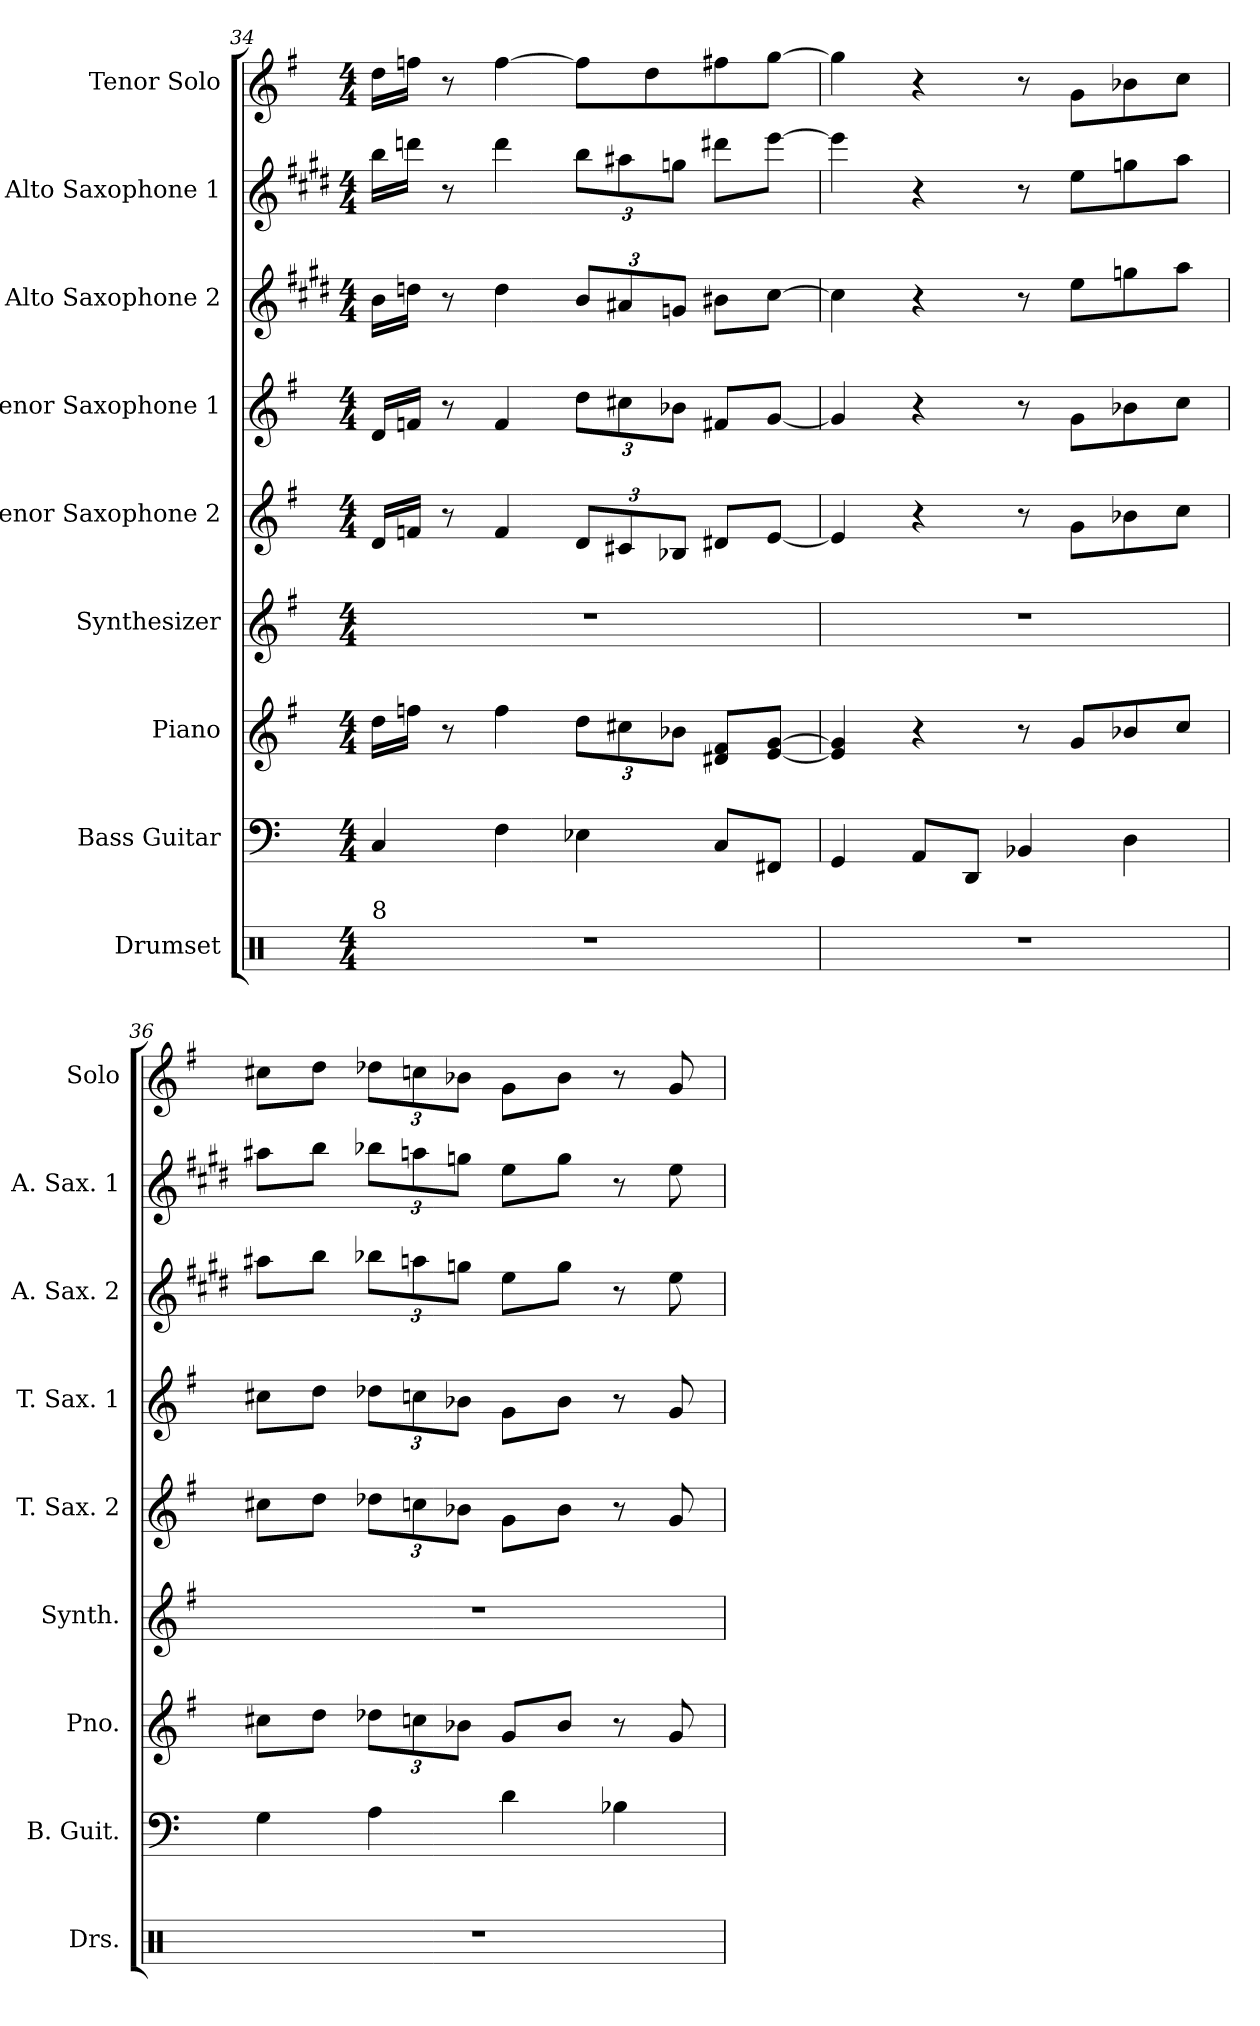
**kern	**kern	**kern	**kern	**kern	**kern	**kern	**kern	**kern
*part9	*part8	*part7	*part6	*part5	*part4	*part3	*part2	*part1
*staff9	*staff8	*staff7	*staff6	*staff5	*staff4	*staff3	*staff2	*staff1
*I"Drumset	*I"Bass Guitar	*I"Piano	*I"Synthesizer	*I"Tenor Saxophone 2	*I"Tenor Saxophone 1	*I"Alto Saxophone 2	*I"Alto Saxophone 1	*I"Tenor Solo
*I'Drs.	*I'B. Guit.	*I'Pno.	*I'Synth.	*I'T. Sax. 2	*I'T. Sax. 1	*I'A. Sax. 2	*I'A. Sax. 1	*I'Solo
!!LO:PB:g=z
*clefX	*clefF4	*clefG2	*clefG2	*clefG2	*clefG2	*clefG2	*clefG2	*clefG2
*	*ITrd7c12	*	*	*ITrd8c14	*ITrd8c14	*ITrd5c9	*ITrd5c9	*ITrd8c14
*k[]	*k[]	*k[f#]	*k[f#]	*k[f#]	*k[f#]	*k[f#]	*k[f#]	*k[f#]
*M4/4	*M4/4	*M4/4	*M4/4	*M4/4	*M4/4	*M4/4	*M4/4	*M4/4
=34	=34	=34	=34	=34	=34	=34	=34	=34
!LO:TX:a:t=8	!	!	!	!	!	!	!	!
1r	4CC/	16dd\LL	1r	16D/LL	16D/LL	16d\LL	16dd\LL	16d\LL
.	.	16ffn\JJ	.	16Fn/JJ	16Fn/JJ	16fn\JJ	16ffn\JJ	16fn\JJ
.	.	8r	.	8r	8r	8r	8r	8r
.	4FF\	4ff\	.	4F/	4F/	4f\	4ff\	[4f\
*	*	*Xbrackettup	*	*Xbrackettup	*Xbrackettup	*Xbrackettup	*Xbrackettup	*
.	4EE-X\	12dd\L	.	12D/L	12d\L	12d/L	12dd\L	8f\L]
.	.	12cc#X\	.	12C#X/	12c#X\	12c#X/	12cc#X\	.
.	.	.	.	.	.	.	.	8d\
.	.	12b-X\J	.	12BB-X/J	12B-X\J	12B-X/J	12b-X\J	.
.	8CC/L	8d#X/ 8f#/L	.	8D#X/L	8F#X/L	8d#X\L	8ff#X\L	8f#X\
.	8FFF#X/J	[8e/ [8g/J	.	[8E/J	[8G/J	[8e\J	[8gg\J	[8g\J
=35	=35	=35	=35	=35	=35	=35	=35	=35
1r	4GGG/	4e/] 4g/]	1r	4E/]	4G/]	4e\]	4gg\]	4g\]
.	8AAA/L	4r	.	4r	4r	4r	4r	4r
.	8DDD/J	.	.	.	.	.	.	.
.	4BBB-X/	8r	.	8r	8r	8r	8r	8r
.	.	8g/L	.	8G\L	8G\L	8g\L	8g\L	8G\L
.	4DD\	8b-X/	.	8B-X\	8B-X\	8b-X\	8b-X\	8B-X\
.	.	8cc/J	.	8c\J	8c\J	8cc\J	8cc\J	8c\J
=36	=36	=36	=36	=36	=36	=36	=36	=36
1r	4GG\	8cc#X\L	1r	8c#X\L	8c#X\L	8cc#X\L	8cc#X\L	8c#X\L
.	.	8dd\J	.	8d\J	8d\J	8dd\J	8dd\J	8d\J
*	*	*	*	*	*	*	*	*Xbrackettup
.	4AA\	12dd-X\L	.	12d-X\L	12d-X\L	12dd-X\L	12dd-X\L	12d-X\L
.	.	12ccn\	.	12cn\	12cn\	12ccn\	12ccn\	12cn\
.	.	12b-X\J	.	12B-X\J	12B-X\J	12b-X\J	12b-X\J	12B-X\J
.	4D\	8g/L	.	8G\L	8G\L	8g\L	8g\L	8G\L
.	.	8b-/J	.	8B-\J	8B-\J	8b-\J	8b-\J	8B-\J
.	4BB-X\	8r	.	8r	8r	8r	8r	8r
.	.	8g/	.	8G/	8G/	8g\	8g\	8G/
=	=	=	=	=	=	=	=	=
*-	*-	*-	*-	*-	*-	*-	*-	*-
